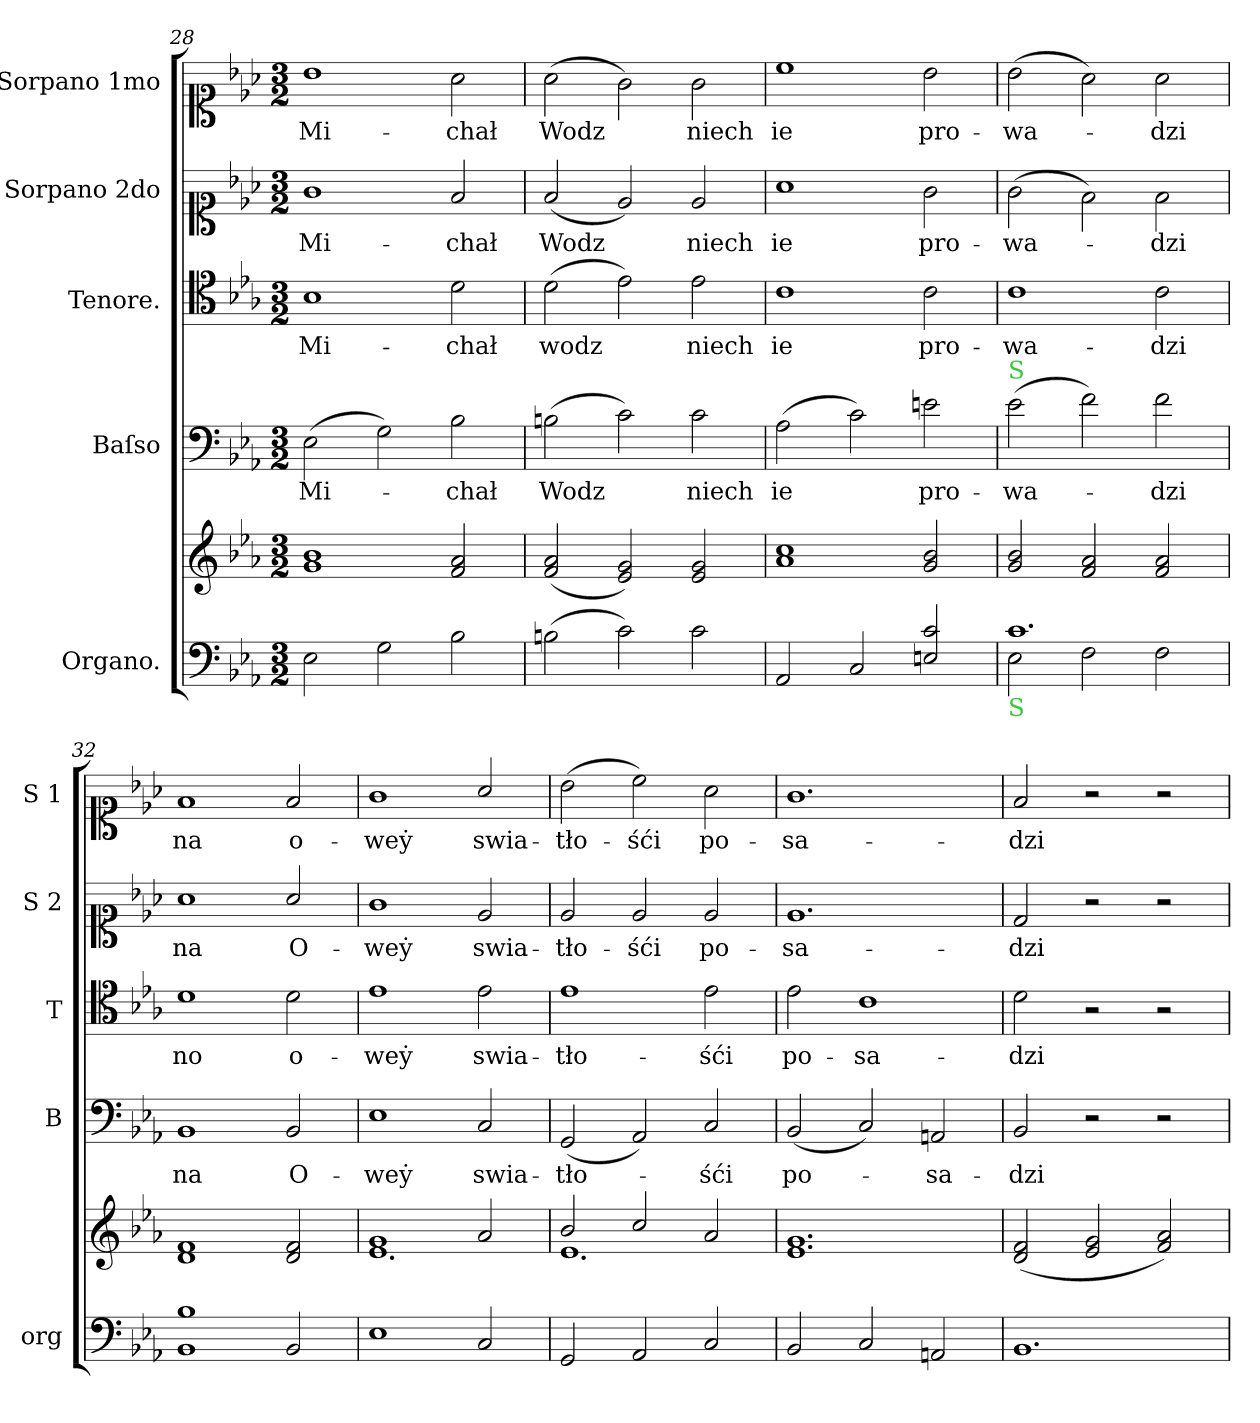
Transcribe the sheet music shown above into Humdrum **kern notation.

**kern	**kern	**kern	**text	**kern	**text	**kern	**text	**kern	**text
*part5	*part5	*part4	*part4	*part3	*part3	*part2	*part2	*part1	*part1
*staff6	*staff5	*staff4	*staff4	*staff3	*staff3	*staff2	*staff2	*staff1	*staff1
*I"Organo.	*	*I"Baſso	*	*I"Tenore.	*	*I"Sorpano 2do	*	*I"Sorpano 1mo	*
*I'org	*	*I'B	*	*I'T	*	*I'S 2	*	*I'S 1	*
*clefF4	*clefG2	*clefF4	*	*clefC4	*	*clefC1	*	*clefC1	*
*k[b-e-a-]	*k[b-e-a-]	*k[b-e-a-]	*	*k[b-e-a-]	*	*k[b-e-a-]	*	*k[b-e-a-]	*
*M3/2	*M3/2	*M3/2	*	*M3/2	*	*M3/2	*	*M3/2	*
=28	=28	=28	=28	=28	=28	=28	=28	=28	=28
2E-\	1g 1b-	(2E-\	Mi-	1B-	Mi-	1g	Mi-	1b-	Mi-
2G\	.	2G\)	.	.	.	.	.	.	.
2B-\	2f/ 2a-/	2B-\	-chał	2d\	-chał	2f/	-chał	2a-\	-chał
=29	=29	=29	=29	=29	=29	=29	=29	=29	=29
(2Bn\	(2f/ 2a-/	(2Bn\	Wodz	(2d\	wodz	(>2f/	Wodz	(2a-\	Wodz
2c\)	2e-/ 2g/)	2c\)	.	2e-\)	.	2e-/)	.	2g\)	.
2c\	2e-/ 2g/	2c\	niech	2e-\	niech	2e-/	niech	2g\	niech
=30	=30	=30	=30	=30	=30	=30	=30	=30	=30
2AA-/	1a- 1cc	(2A-\	ie	1c	ie	1a-	ie	1cc	ie
2C/	.	2c\)	.	.	.	.	.	.	.
2En/ 2c/	2g/ 2b-/	2en\	pro-	2c\	pro-	2g\	pro-	2b-\	pro-
=31	=31	=31	=31	=31	=31	=31	=31	=31	=31
*^	*	*	*	*	*	*	*	*	*
!	!	!	!LO:TX:a:color=limegreen:t=S	!	!	!	!	!	!	!
!LO:TX:b:color=limegreen:t=S	!	!	!	!	!	!	!	!	!	!
1.c	2E-\	2g/ 2b-/	(2e-\	-wa-	1c	-wa-	(2g\	-wa-	(2b-\	-wa-
.	2F\	2f/ 2a-/	2f\)	.	.	.	2f\)	.	2a-\)	.
.	2F\	2f/ 2a-/	2f\	-dzi	2c\	-dzi	2f\	-dzi	2a-\	-dzi
=32	=32	=32	=32	=32	=32	=32	=32	=32	=32	=32
1B-	1BB-	1d 1f	1BB-	na	1d	no	1a-	na	1f	na
2BB-/	2rBByy	2d/ 2f/	2BB-/	O-	2d\	o-	2a-/	O-	2f/	o-
*v	*v	*	*	*	*	*	*	*	*	*
=33	=33	=33	=33	=33	=33	=33	=33	=33	=33
*	*^	*	*	*	*	*	*	*	*
1E-	1g	1.e-	1E-	-weẏ	1e-	-weẏ	1g	-weẏ	1g	-weẏ
2C/	2a-/	.	2C/	swia-	2e-\	swia-	2e-/	swia-	2a-/	swia-
=34	=34	=34	=34	=34	=34	=34	=34	=34	=34	=34
2GG/	2b-/	1.e-	(>2GG/	-tło-	1e-	-tło-	2e-/	-tło-	(2b-\	-tło-
2AA-/	2cc/	.	2AA-/)	.	.	.	2e-/	-śći	2cc\)	-śći
2C/	2a-/	.	2C/	-śći	2e-\	-śći	2e-/	po-	2a-\	po-
*	*v	*v	*	*	*	*	*	*	*	*
=35	=35	=35	=35	=35	=35	=35	=35	=35	=35
2BB-/	1.e- 1.g	(>2BB-/	po-	2e-\	po-	1.e-	-sa-	1.g	-sa-
2C/	.	2C/)	.	1c	-sa-	.	.	.	.
2AAn/	.	2AAn/	-sa-	.	.	.	.	.	.
=36	=36	=36	=36	=36	=36	=36	=36	=36	=36
1.BB-	(>2d/ 2f/	2BB-/	-dzi	2d\	-dzi	2d/	-dzi	2f/	-dzi
.	2e-/ 2g/	2r	.	2r	.	2r	.	2r	.
.	2f/ 2a-/)	2r	.	2r	.	2r	.	2r	.
=	=	=	=	=	=	=	=	=	=
*-	*-	*-	*-	*-	*-	*-	*-	*-	*-
